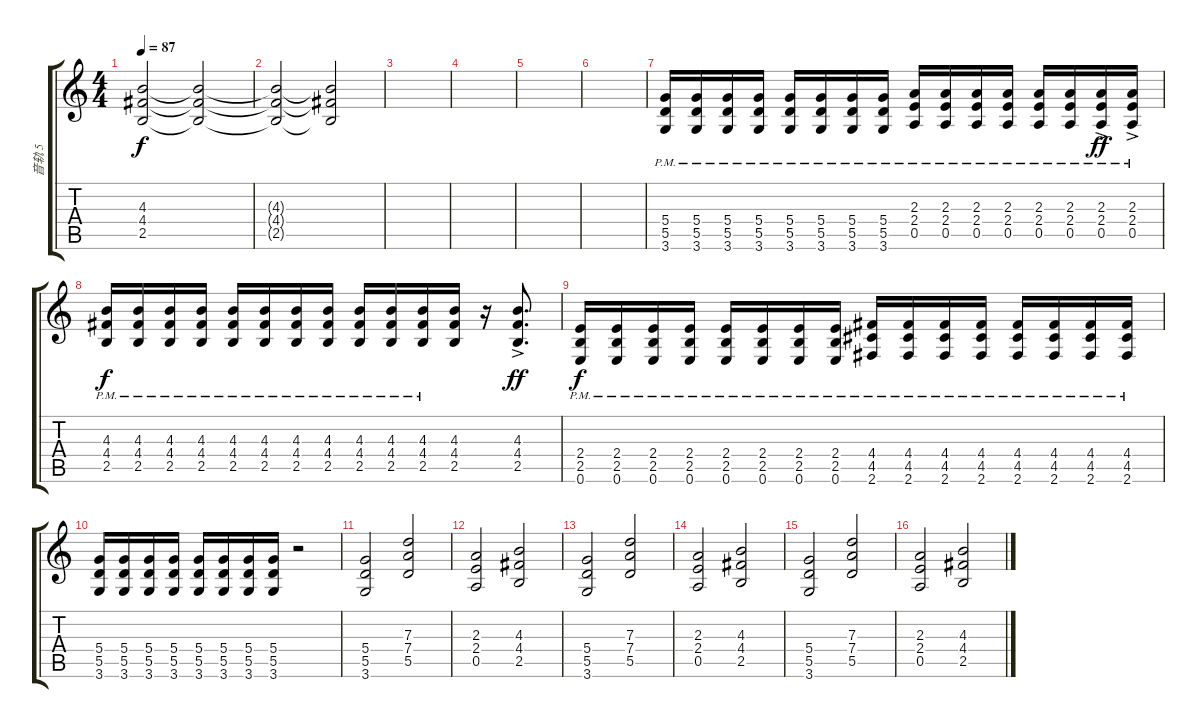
\track ("音轨 5" "音轨 5") {instrument distortionguitar}
\staff {score tabs}
\tuning (E4 B3 G3 D3 A2 E2) {hide}
\ts (4 4)
\tempo 87
\clef g2
\ks c
(4.3 4.4 2.5).2{dy f} (4.3{t} 4.4{t} 2.5{t}).2{volume 4} |
(4.3{t} 4.4{t} 2.5{t}).2 (4.3{t} 4.4{t} 2.5{t}).2 |
|
|
|
|
(5.4{pm} 5.5{pm} 3.6{pm}).16{volume 11} (5.4{pm} 5.5{pm} 3.6{pm}).16 (5.4{pm} 5.5{pm} 3.6{pm}).16 (5.4{pm} 5.5{pm} 3.6{pm}).16 (5.4{pm} 5.5{pm} 3.6{pm}).16 (5.4{pm} 5.5{pm} 3.6{pm}).16 (5.4{pm} 5.5{pm} 3.6{pm}).16 (5.4{pm} 5.5{pm} 3.6{pm}).16 (2.3{pm} 2.4{pm} 0.5{pm}).16 (2.3{pm} 2.4{pm} 0.5{pm}).16 (2.3{pm} 2.4{pm} 0.5{pm}).16 (2.3{pm} 2.4{pm} 0.5{pm}).16 (2.3{pm} 2.4{pm} 0.5{pm}).16 (2.3{pm} 2.4{pm} 0.5{pm}).16 (2.3{pm} 2.4{pm} 0.5{ac pm}).16{dy ff} (2.3{pm} 2.4{pm} 0.5{ac pm}).16 |
(4.3{pm} 4.4{pm} 2.5{pm}).16{dy f} (4.3{pm} 4.4{pm} 2.5{pm}).16 (4.3{pm} 4.4{pm} 2.5{pm}).16 (4.3{pm} 4.4{pm} 2.5{pm}).16 (4.3{pm} 4.4{pm} 2.5{pm}).16 (4.3{pm} 4.4{pm} 2.5{pm}).16 (4.3{pm} 4.4{pm} 2.5{pm}).16 (4.3{pm} 4.4{pm} 2.5{pm}).16 (4.3 4.4{pm} 2.5{pm}).16 (4.3 4.4{pm} 2.5{pm}).16 (4.3 4.4{pm} 2.5{pm}).16 (4.3 4.4 2.5).16 r.16 (4.3 4.4 2.5{ac}).8{d dy ff} |
(2.4{pm} 2.5{pm} 0.6{pm}).16{dy f} (2.4{pm} 2.5{pm} 0.6{pm}).16 (2.4{pm} 2.5{pm} 0.6{pm}).16 (2.4{pm} 2.5{pm} 0.6{pm}).16 (2.4{pm} 2.5{pm} 0.6{pm}).16 (2.4{pm} 2.5{pm} 0.6{pm}).16 (2.4{pm} 2.5{pm} 0.6{pm}).16 (2.4{pm} 2.5{pm} 0.6{pm}).16 (4.4{pm} 4.5{pm} 2.6{pm}).16 (4.4{pm} 4.5{pm} 2.6{pm}).16 (4.4{pm} 4.5{pm} 2.6{pm}).16 (4.4{pm} 4.5{pm} 2.6{pm}).16 (4.4{pm} 4.5{pm} 2.6{pm}).16 (4.4{pm} 4.5{pm} 2.6{pm}).16 (4.4{pm} 4.5{pm} 2.6{pm}).16 (4.4{pm} 4.5{pm} 2.6{pm}).16 |
(5.4 5.5 3.6).16 (5.4 5.5 3.6).16 (5.4 5.5 3.6).16 (5.4 5.5 3.6).16 (5.4 5.5 3.6).16 (5.4 5.5 3.6).16 (5.4 5.5 3.6).16 (5.4 5.5 3.6).16 r.2 |
(5.4 5.5 3.6).2 (7.3 7.4 5.5).2 |
(2.3 2.4 0.5).2 (4.3 4.4 2.5).2 |
(5.4 5.5 3.6).2 (7.3 7.4 5.5).2 |
(2.3 2.4 0.5).2 (4.3 4.4 2.5).2 |
(5.4 5.5 3.6).2 (7.3 7.4 5.5).2 |
(2.3 2.4 0.5).2 (4.3 4.4 2.5).2
